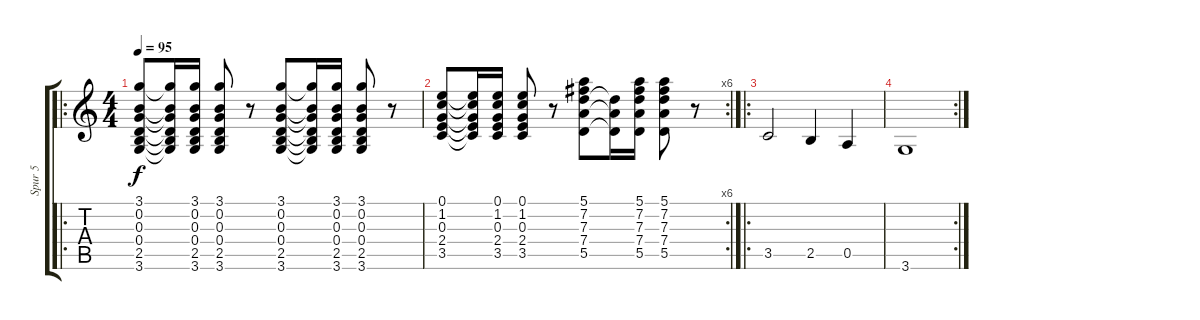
\track ("Spur 5" "Spur 5") {instrument distortionguitar}
\staff {score tabs}
\tuning (E4 B3 G3 D3 A2 E2) {hide}
\ro
\ts (4 4)
\tempo 95
\clef g2
\ks c
(3.1 0.2 0.3 0.4 2.5 3.6).8{dy f} (3.1{t} 0.2{t} 0.3{t} 0.4{t} 2.5{t} 3.6{t}).16 (3.1 0.2 0.3 0.4 2.5 3.6).16 (3.1 0.2 0.3 0.4 2.5 3.6).8 r.8 (3.1 0.2 0.3 0.4 2.5 3.6).8 (3.1{t} 0.2{t} 0.3{t} 0.4{t} 2.5{t} 3.6{t}).16 (3.1 0.2 0.3 0.4 2.5 3.6).16 (3.1 0.2 0.3 0.4 2.5 3.6).8 r.8 |
\rc 6
(0.1 1.2 0.3 2.4 3.5).8 (0.1{t} 1.2{t} 0.3{t} 2.4{t} 3.5{t}).16 (0.1 1.2 0.3 2.4 3.5).16 (0.1 1.2 0.3 2.4 3.5).8 r.8 (5.1 7.2 7.3 7.4 5.5).8 (7.3{t} 7.4{t} 5.5{t}).16 (5.1 7.2 7.3 7.4 5.5).16 (5.1 7.2 7.3 7.4 5.5).8 r.8 |
\ro
3.5.2 2.5.4 0.5.4 |
\rc 2
3.6.1
